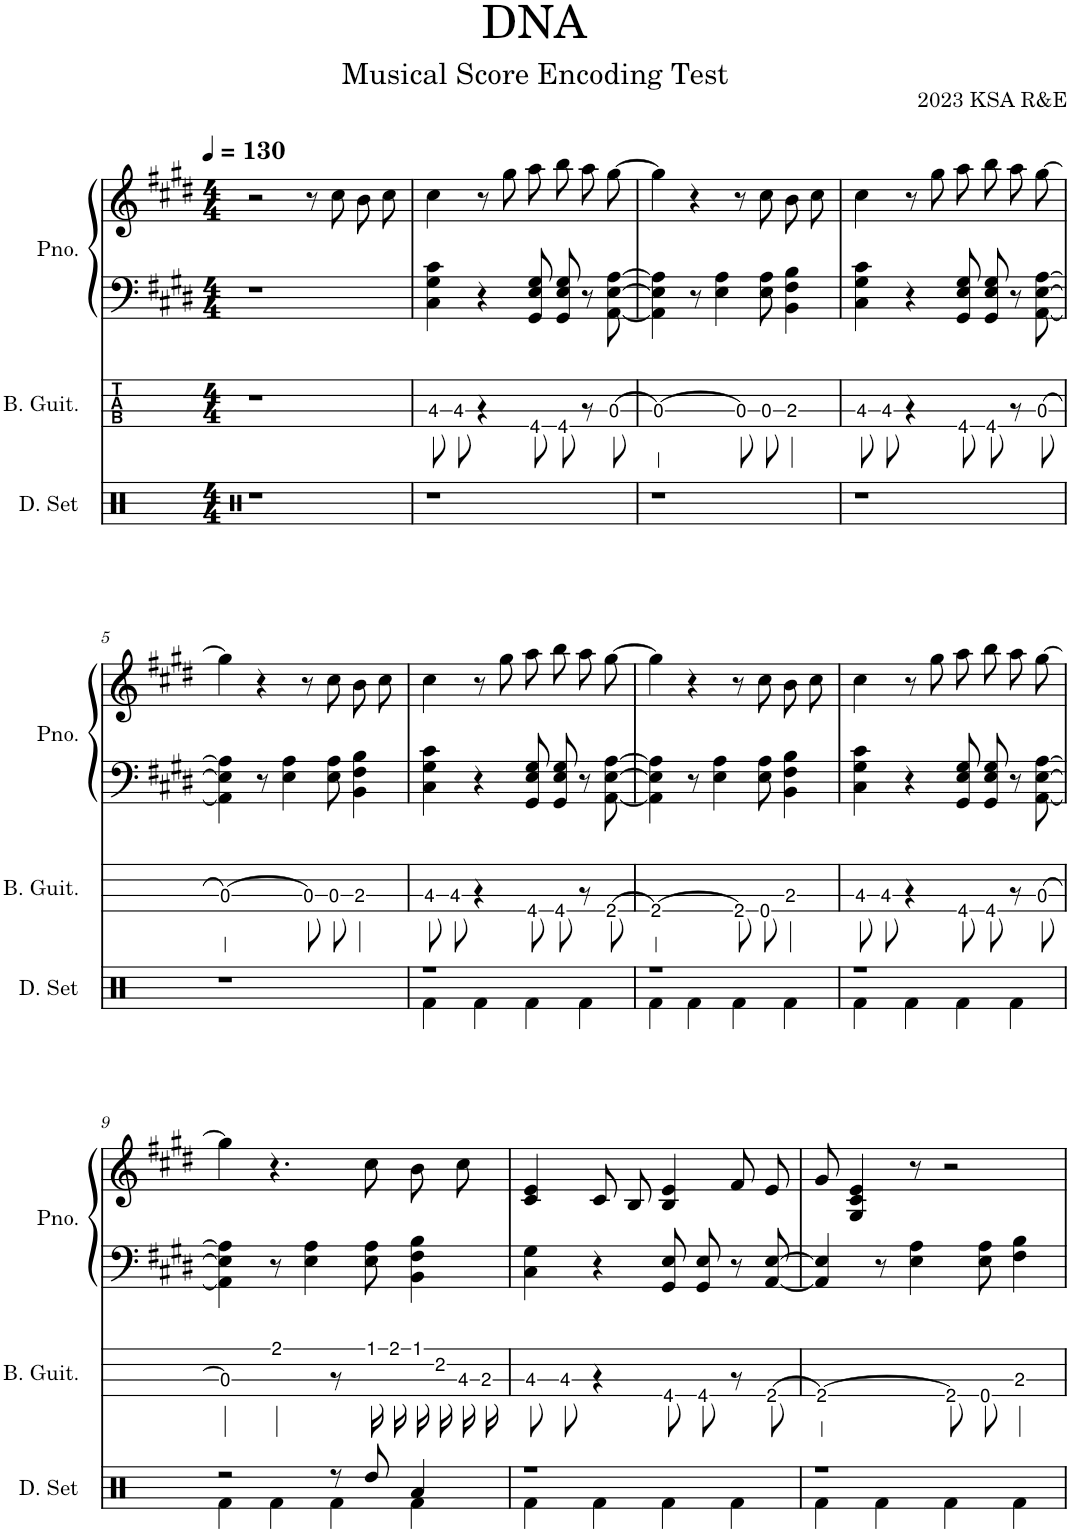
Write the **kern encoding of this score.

**kern	**kern	**kern	**kern
*part3	*part2	*part1	*part1
*staff4	*staff3	*staff2	*staff1
*I"D. Set	*I"B. Guit.	*I"Pno.	*
*I'D. Set	*I'B. Guit.	*I'Pno.	*
*	*stria4	*	*
*clefX	*	*clefF4	*clefG2
*	*Trd7c12	*	*
*k[]	*k[f#c#g#d#]	*k[f#c#g#d#]	*k[f#c#g#d#]
*M4/4	*M4/4	*M4/4	*M4/4
*MM130	*MM130	*MM130	*MM130
=1	=1	=1	=1
1r	1r	1r	2r
.	.	.	8r
.	.	.	8cc#\
.	.	.	8b\L
.	.	.	8cc#\J
=2	=2	=2	=2
1r	8C#\L	4C#\ 4G#\ 4c#\	4cc#\
.	8C#\J	.	.
.	4r	4r	8r
.	.	.	8gg#\
.	8GG#\L	8GG#/ 8E/ 8G#/L	8aa\L
.	8GG#\J	8GG#/ 8E/ 8G#/J	8bb\J
.	8r	8r	8aa\L
.	[8AA\	[8AA\ [8E\ [8A\	[8gg#\J
=3	=3	=3	=3
1r	2AA\_	4AA\] 4E\] 4A\]	4gg#\]
.	.	8r	4r
.	.	4E\ 4A\	.
.	8AA\L]	.	8r
.	8AA\J	8E\ 8A\	8cc#\
.	4BB\	4BB\ 4F#\ 4B\	8b\L
.	.	.	8cc#\J
=4	=4	=4	=4
1r	8C#\L	4C#\ 4G#\ 4c#\	4cc#\
.	8C#\J	.	.
.	4r	4r	8r
.	.	.	8gg#\
.	8GG#\L	8GG#/ 8E/ 8G#/L	8aa\L
.	8GG#\J	8GG#/ 8E/ 8G#/J	8bb\J
.	8r	8r	8aa\L
.	[8AA\	[8AA\ [8E\ [8A\	[8gg#\J
!!LO:LB:g=z
=5	=5	=5	=5
1r	2AA\_	4AA\] 4E\] 4A\]	4gg#\]
.	.	8r	4r
.	.	4E\ 4A\	.
.	8AA\L]	.	8r
.	8AA\J	8E\ 8A\	8cc#\
.	4BB\	4BB\ 4F#\ 4B\	8b\L
.	.	.	8cc#\J
=6	=6	=6	=6
*^	*	*	*
1r	4Rf\	8C#\L	4C#\ 4G#\ 4c#\	4cc#\
.	.	8C#\J	.	.
.	4Rf\	4r	4r	8r
.	.	.	.	8gg#\
.	4Rf\	8GG#\L	8GG#/ 8E/ 8G#/L	8aa\L
.	.	8GG#\J	8GG#/ 8E/ 8G#/J	8bb\J
.	4Rf\	8r	8r	8aa\L
.	.	[8FF#\	[8AA\ [8E\ [8A\	[8gg#\J
=7	=7	=7	=7	=7
1r	4Rf\	2FF#\_	4AA\] 4E\] 4A\]	4gg#\]
.	4Rf\	.	8r	4r
.	.	.	4E\ 4A\	.
.	4Rf\	8FF#\L]	.	8r
.	.	8EE\J	8E\ 8A\	8cc#\
.	4Rf\	4BB\	4BB\ 4F#\ 4B\	8b\L
.	.	.	.	8cc#\J
=8	=8	=8	=8	=8
1r	4Rf\	8C#\L	4C#\ 4G#\ 4c#\	4cc#\
.	.	8C#\J	.	.
.	4Rf\	4r	4r	8r
.	.	.	.	8gg#\
.	4Rf\	8GG#\L	8GG#/ 8E/ 8G#/L	8aa\L
.	.	8GG#\J	8GG#/ 8E/ 8G#/J	8bb\J
.	4Rf\	8r	8r	8aa\L
.	.	[8AA\	[8AA\ [8E\ [8A\	[8gg#\J
!!LO:LB:g=z
=9	=9	=9	=9	=9
2r	4Rf\	4AA\]	4AA\] 4E\] 4A\]	4gg#\]
.	4Rf\	4A\	8r	4.r
.	.	.	4E\ 4A\	.
8r	4Rf\	8r	.	.
8Rdd/	.	16G#\LL	8E\ 8A\	8cc#\
.	.	16A\JJ	.	.
4Ra/	4Rf\	16G#\LL	4BB\ 4F#\ 4B\	8b\L
.	.	16E\J	.	.
.	.	16C#\L	.	8cc#\J
.	.	16BB\JJ	.	.
=10	=10	=10	=10	=10
1r	4Rf\	8C#\L	4C#\ 4G#\	4c#/ 4e/
.	.	8C#\J	.	.
.	4Rf\	4r	4r	8c#/L
.	.	.	.	8B/J
.	4Rf\	8GG#\L	8GG#/ 8E/L	4B/ 4e/
.	.	8GG#\J	8GG#/ 8E/J	.
.	4Rf\	8r	8r	8f#/L
.	.	[8FF#\	[8AA/ [8E/	8e/J
=11	=11	=11	=11	=11
1r	4Rf\	2FF#\_	4AA/] 4E/]	8g#/
.	.	.	.	4G#/ 4c#/ 4e/
.	4Rf\	.	8r	.
.	.	.	4E\ 4A\	8r
.	4Rf\	8FF#\L]	.	2r
.	.	8EE\J	8E\ 8A\	.
.	4Rf\	4BB\	4F#\ 4B\	.
*v	*v	*	*	*
=	=	=	=
*-	*-	*-	*-
